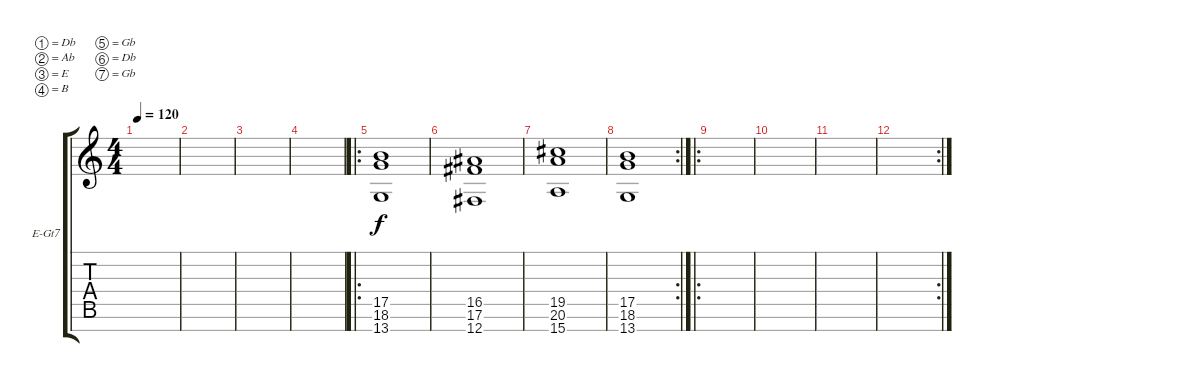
\defaultSystemsLayout 4
\bracketExtendMode groupsimilarinstruments
\firstSystemTrackNameOrientation horizontal
\otherSystemsTrackNameOrientation horizontal
\track ("choir" "E-Gt7") {instrument electricguitarclean}
\staff {score tabs}
\tuning (Db4 Ab3 E3 B2 Gb2 Db2 Gb1)
\ts (4 4)
\tempo 120
\clef g2
\scale
0.333333
\ks c
|
\scale
0.333333 |
\scale
0.312821 |
\scale
0.312821 |
\ro
\scale
0.374359 (17.5 18.6 13.7).1{dy f} |
\scale
0.322751 (16.5 17.6 12.7).1 |
\scale
0.322751 (19.5 20.6 15.7).1 |
\rc 2
\scale
0.354497 (17.5 18.6 13.7).1 |
\ro
\scale
0.374359 |
\scale
0.312821 |
\scale
0.312821 |
\rc 2
\scale
0.354497 |
\scale
0.322751 |
\scale
0.322751 |
\scale
0.312821 |
\scale
0.312821
